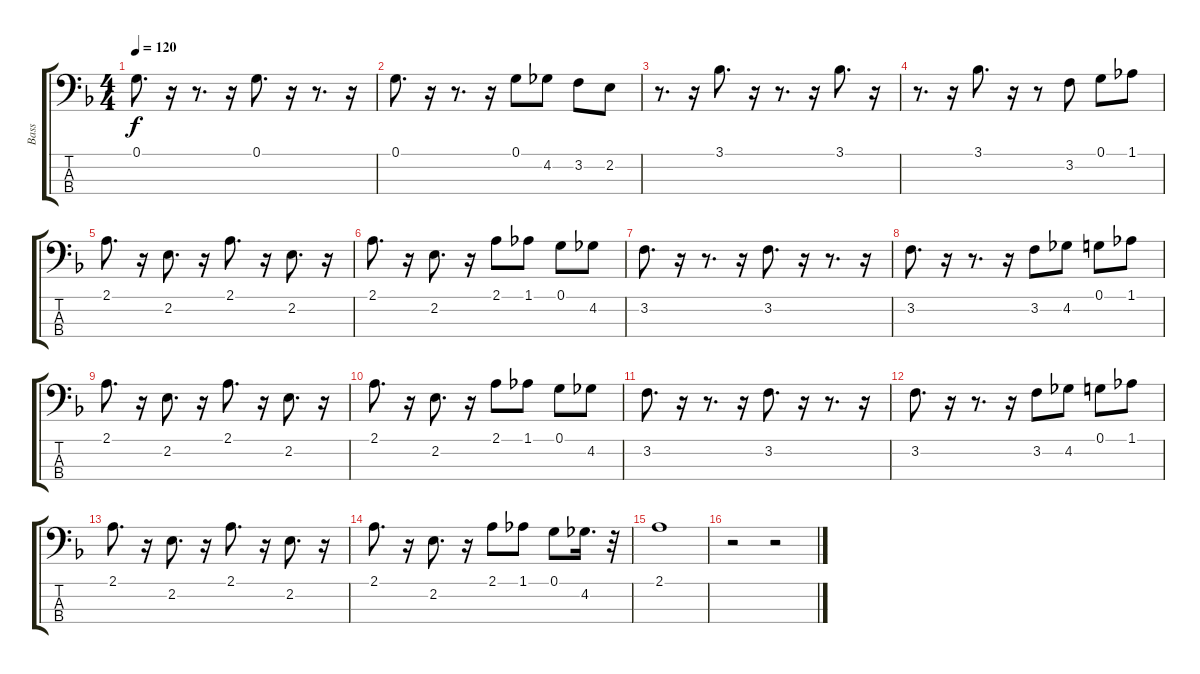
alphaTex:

\track ("Bass" "Bass") {instrument acousticbass}
\staff {score tabs}
\tuning (G2 D2 A1 E1) {hide}
\ts (4 4)
\tempo 120
\clef f4
\ks dminor
0.1.8{d dy f} r.16 r.8{d} r.16 0.1.8{d} r.16 r.8{d} r.16 |
0.1.8{d} r.16 r.8{d} r.16 0.1.8 4.2.8 3.2.8 2.2.8 |
r.8{d} r.16 3.1.8{d} r.16 r.8{d} r.16 3.1.8{d} r.16 |
r.8{d} r.16 3.1.8{d} r.16 r.8 3.2.8 0.1.8 1.1.8 |
2.1.8{d} r.16 2.2.8{d} r.16 2.1.8{d} r.16 2.2.8{d} r.16 |
2.1.8{d} r.16 2.2.8{d} r.16 2.1.8 1.1.8 0.1.8 4.2.8 |
3.2.8{d} r.16 r.8{d} r.16 3.2.8{d} r.16 r.8{d} r.16 |
3.2.8{d} r.16 r.8{d} r.16 3.2.8 4.2.8 0.1.8 1.1.8 |
2.1.8{d} r.16 2.2.8{d} r.16 2.1.8{d} r.16 2.2.8{d} r.16 |
2.1.8{d} r.16 2.2.8{d} r.16 2.1.8 1.1.8 0.1.8 4.2.8 |
3.2.8{d} r.16 r.8{d} r.16 3.2.8{d} r.16 r.8{d} r.16 |
3.2.8{d} r.16 r.8{d} r.16 3.2.8 4.2.8 0.1.8 1.1.8 |
2.1.8{d} r.16 2.2.8{d} r.16 2.1.8{d} r.16 2.2.8{d} r.16 |
2.1.8{d} r.16 2.2.8{d} r.16 2.1.8 1.1.8 0.1.8 4.2.16{d} r.32 |
2.1.1 |
r.2 r.2
